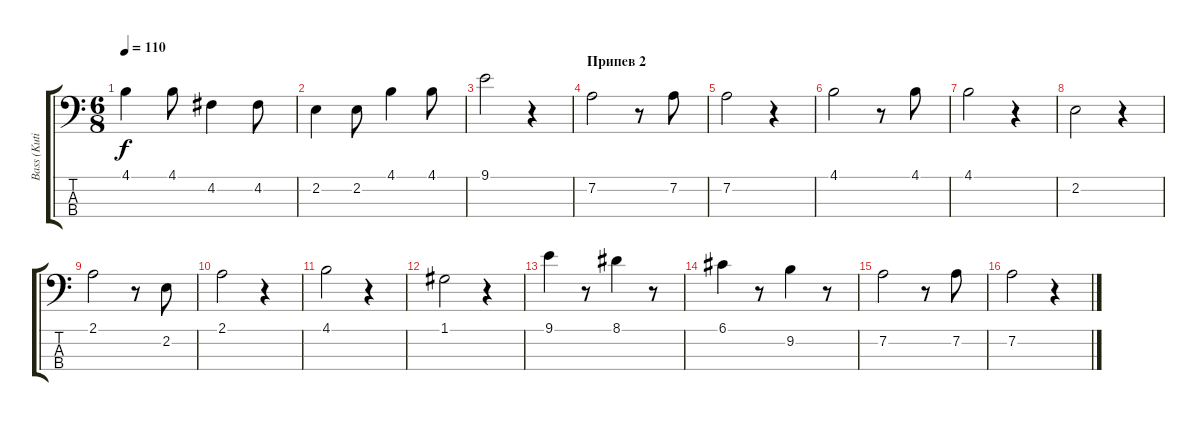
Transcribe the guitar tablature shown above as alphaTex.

\track ("Bass (Kutikov)" "Bass (Kuti") {instrument electricbassfinger}
\staff {score tabs}
\tuning (G2 D2 A1 E1) {hide}
\ts (6 8)
\tempo 110
\clef f4
\ks c
4.1.4{dy f} 4.1.8 4.2.4 4.2.8 |
2.2.4 2.2.8 4.1.4 4.1.8 |
9.1.2 r.4 |
\section ("" "Припев 2")
7.2.2 r.8 7.2.8 |
7.2.2 r.4 |
4.1.2 r.8 4.1.8 |
4.1.2 r.4 |
2.2.2 r.4 |
2.1.2 r.8 2.2.8 |
2.1.2 r.4 |
4.1.2 r.4 |
1.1.2 r.4 |
9.1.4 r.8 8.1.4 r.8 |
6.1.4 r.8 9.2.4 r.8 |
7.2.2 r.8 7.2.8 |
7.2.2 r.4
